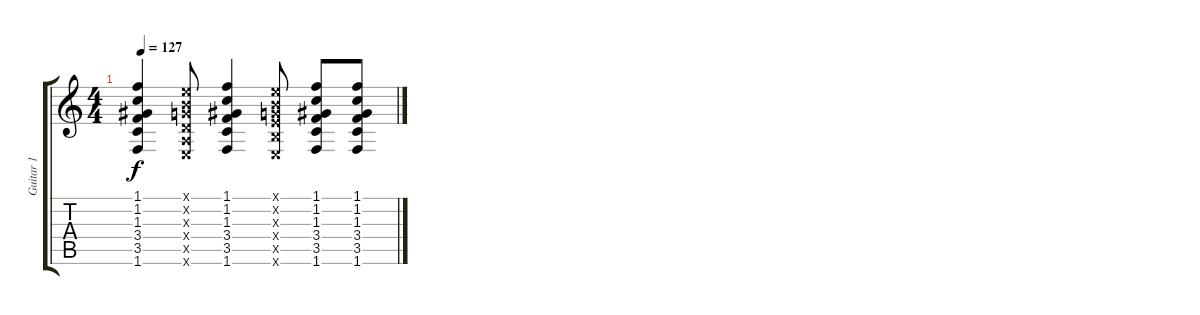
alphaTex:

\track ("Guitar 1" "Guitar 1") {instrument acousticguitarsteel}
\staff {score tabs}
\tuning (E4 B3 G3 D3 A2 E2) {hide}
\ts (4 4)
\tempo 127
\clef g2
\ks c
(1.1 1.2 1.3 3.4 3.5 1.6).4{dy f} (0.1{x} 0.2{x} 0.3{x} 0.4{x} 0.5{x} 0.6{x}).8 (1.1 1.2 1.3 3.4 3.5 1.6).4 (0.1{x} 0.2{x} 0.3{x} 2.4{x} 2.5{x} 0.6{x}).8 (1.1 1.2 1.3 3.4 3.5 1.6).8 (1.1 1.2 1.3 3.4 3.5 1.6).8
